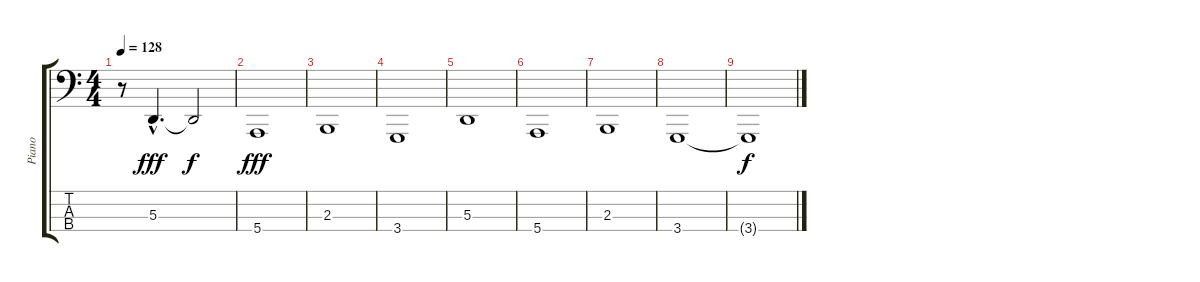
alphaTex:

\track ("Piano" "Piano") {instrument brightacousticpiano}
\staff {score tabs}
\tuning (G2 D2 A1 E1) {hide}
\ts (4 4)
\tempo 128
\clef f4
\ks c
r.8{dy fff instrument brightacousticpiano} 5.3{hac}.4{d} 5.3{t}.2{dy f} |
5.4.1{dy fff} |
2.3.1 |
3.4.1 |
5.3.1 |
5.4.1 |
2.3.1 |
3.4.1 |
3.4{t}.1{dy f}
